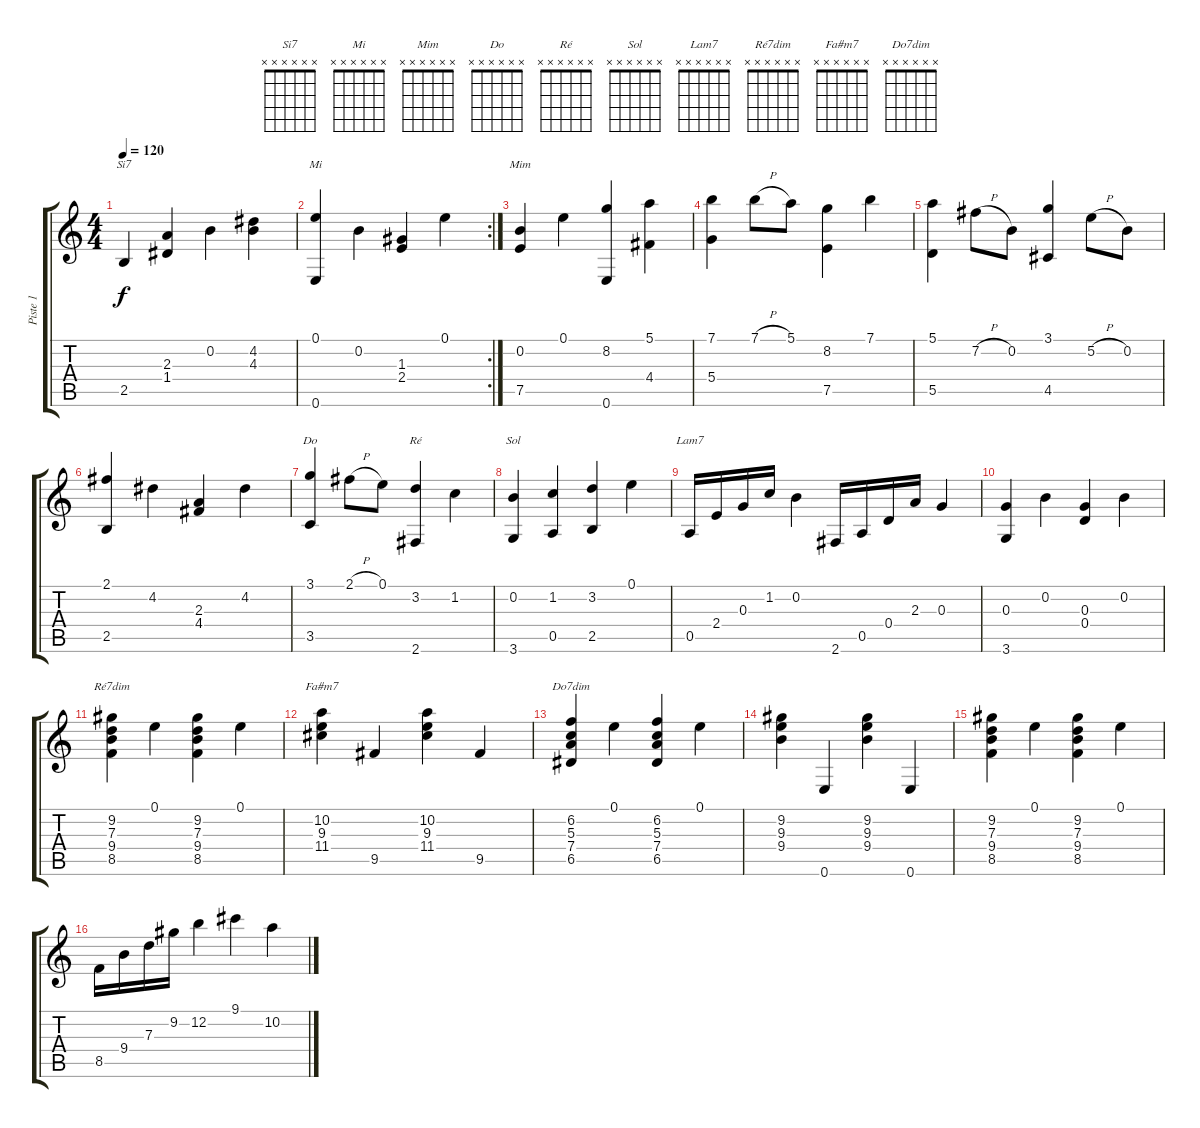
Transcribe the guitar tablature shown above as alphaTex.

\track ("Piste 1" "Piste 1") {instrument acousticguitarsteel}
\staff {score tabs}
\tuning (E4 B3 G3 D3 A2 E2) {hide}
\chord ("Si7" x x x x x x) {firstfret 0}
\chord ("Mi" x x x x x x) {firstfret 0}
\chord ("Mim" x x x x x x) {firstfret 0}
\chord ("Do" x x x x x x) {firstfret 0}
\chord ("Ré" x x x x x x) {firstfret 0}
\chord ("Sol" x x x x x x) {firstfret 0}
\chord ("Lam7" x x x x x x) {firstfret 0}
\chord ("Ré7dim" x x x x x x) {firstfret 0}
\chord ("Fa#m7" x x x x x x) {firstfret 0}
\chord ("Do7dim" x x x x x x) {firstfret 0}
\ts (4 4)
\tempo 120
\clef g2
\ks c
2.5.4{ch "Si7" dy f} (2.3 1.4).4 0.2.4 (4.2 4.3).4 |
\rc 2
(0.1 0.6).4{ch "Mi"} 0.2.4 (1.3 2.4).4 0.1.4 |
(0.2 7.5).4{ch "Mim"} 0.1.4 (8.2 0.6).4 (5.1 4.4).4 |
(7.1 5.4).4 7.1{h}.8 5.1.8 (8.2 7.5).4 7.1.4 |
(5.1 5.5).4 7.2{h}.8 0.2.8 (3.1 4.5).4 5.2{h}.8 0.2.8 |
(2.1 2.5).4 4.2.4 (2.3 4.4).4 4.2.4 |
(3.1 3.5).4{ch "Do"} 2.1{h}.8 0.1.8 (3.2 2.6).4{ch "Ré"} 1.2.4 |
(0.2 3.6).4{ch "Sol"} (1.2 0.5).4 (3.2 2.5).4 0.1.4 |
0.5.16{ch "Lam7"} 2.4.16 0.3.16 1.2.16 0.2.4 2.6.16 0.5.16 0.4.16 2.3.16 0.3.4 |
(0.3 3.6).4 0.2.4 (0.3 0.4).4 0.2.4 |
(9.2 7.3 9.4 8.5).4{ch "Ré7dim"} 0.1.4 (9.2 7.3 9.4 8.5).4 0.1.4 |
(10.2 9.3 11.4).4{ch "Fa#m7"} 9.5.4 (10.2 9.3 11.4).4 9.5.4 |
(6.2 5.3 7.4 6.5).4{ch "Do7dim"} 0.1.4 (6.2 5.3 7.4 6.5).4 0.1.4 |
(9.2 9.3 9.4).4 0.6.4 (9.2 9.3 9.4).4 0.6.4 |
(9.2 7.3 9.4 8.5).4 0.1.4 (9.2 7.3 9.4 8.5).4 0.1.4 |
8.5.16 9.4.16 7.3.16 9.2.16 12.2.4 9.1.4 10.2.4
